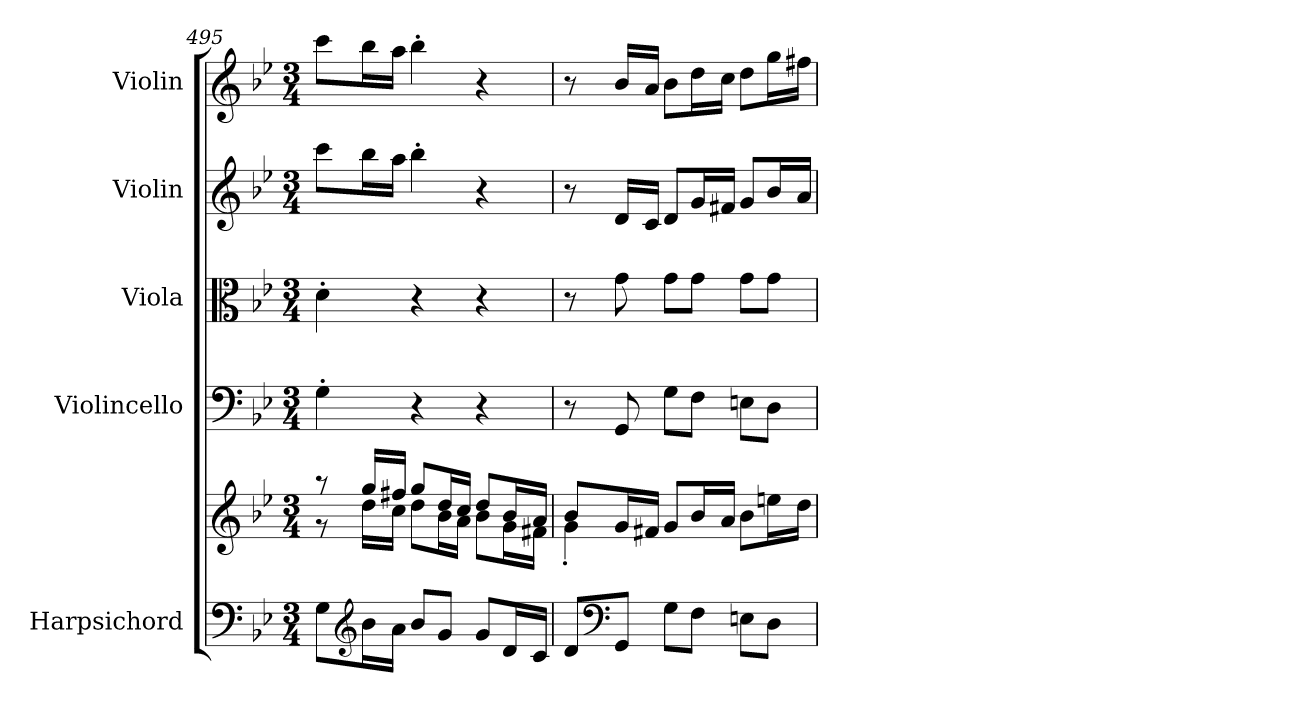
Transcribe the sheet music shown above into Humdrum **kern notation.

**kern	**kern	**kern	**kern	**kern	**kern
*part5	*part5	*part4	*part3	*part2	*part1
*staff6	*staff5	*staff4	*staff3	*staff2	*staff1
*I"Harpsichord	*	*I"Violincello	*I"Viola	*I"Violin	*I"Violin
*I'Hpschd	*	*I'Vc	*I'Vla	*I'Vln	*I'Vln
*clefF4	*clefG2	*clefF4	*clefC3	*clefG2	*clefG2
*k[b-e-]	*k[b-e-]	*k[b-e-]	*k[b-e-]	*k[b-e-]	*k[b-e-]
*M3/4	*M3/4	*M3/4	*M3/4	*M3/4	*M3/4
=495	=495	=495	=495	=495	=495
*	*^	*	*	*	*
8G\L	8r	8r	4G'\	4d'\	8ccc\L	8ccc\L
*clefG2	*	*	*	*	*	*
16b-\L	16gg/LL	16dd\LL	.	.	16bb-\L	16bb-\L
16a\JJ	16ff#X/JJ	16cc\JJ	.	.	16aa\JJ	16aa\JJ
8b-/L	8gg/L	8dd\L	4r	4r	4bb-'\	4bb-'\
8g/J	16dd/L	16b-\L	.	.	.	.
.	16cc/JJ	16a\JJ	.	.	.	.
8g/L	8dd/L	8b-\L	4r	4r	4r	4r
16d/L	16b-/L	16g\L	.	.	.	.
16c/JJ	16a/JJ	16f#X\JJ	.	.	.	.
!!LO:LB:g=z
=496	=496	=496	=496	=496	=496	=496
8d/L	8b-/L	4g'\	8r	8r	8r	8r
*clefF4	*	*	*	*	*	*
8GG/J	16g/L	.	8GG/	8g\	16d/LL	16b-/LL
.	16f#X/JJ	.	.	.	16c/JJ	16a/JJ
8G\L	8g/L	2ryy	8G\L	8g\L	8d/L	8b-\L
8F\J	16b-/L	.	8F\J	8g\J	16g/L	16dd\L
.	16a/JJ	.	.	.	16f#X/JJ	16cc\JJ
8En\L	8b-\L	.	8En\L	8g\L	8g/L	8dd\L
8D\J	16een\L	.	8D\J	8g\J	16b-/L	16gg\L
.	16dd\JJ	.	.	.	16a/JJ	16ff#X\JJ
*	*v	*v	*	*	*	*
=	=	=	=	=	=
*-	*-	*-	*-	*-	*-
